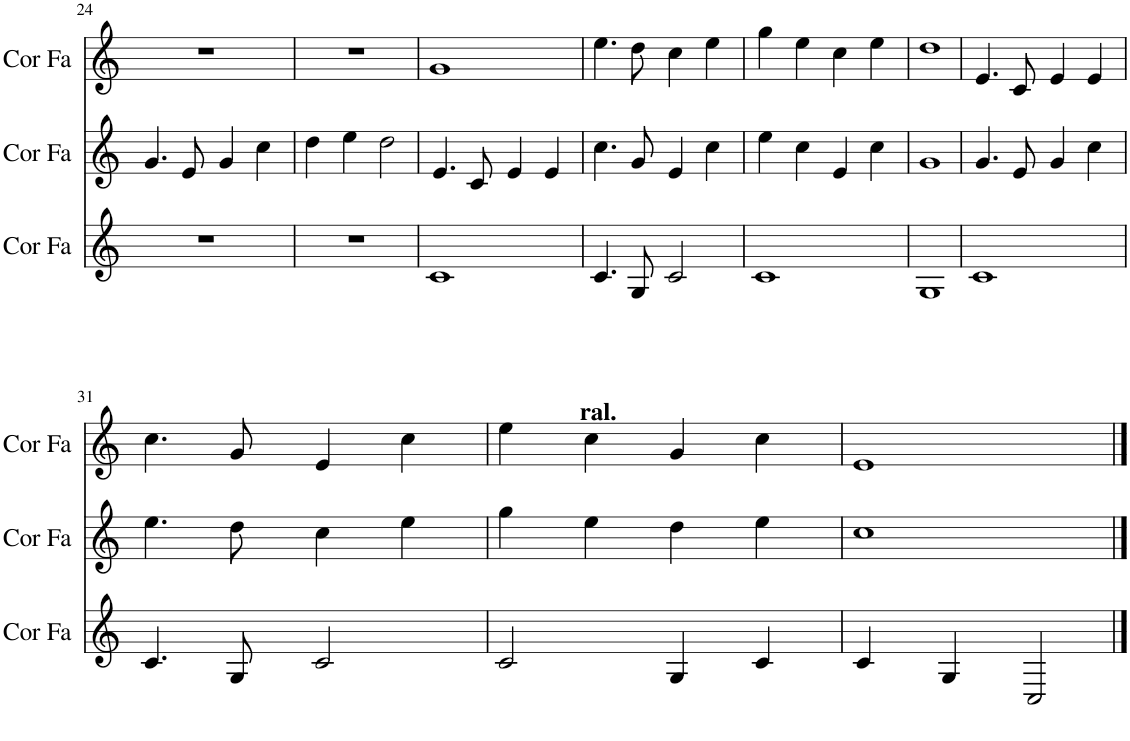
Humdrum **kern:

**kern	**kern	**kern
*part3	*part2	*part1
*staff3	*staff2	*staff1
*I"Cor en Fa	*I"Cor en Fa	*I"Cor en Fa
*I'Cor Fa	*I'Cor Fa	*I'Cor Fa
!!LO:PB:g=z
*clefG2	*clefG2	*clefG2
*Trd4c7	*Trd4c7	*Trd4c7
*k[]	*k[]	*k[]
*M4/4	*M4/4	*M4/4
=24	=24	=24
1r	4.g/	1r
.	8e/	.
.	4g/	.
.	4cc\	.
=25	=25	=25
1r	4dd\	1r
.	4ee\	.
.	2dd\	.
=26	=26	=26
1c	4.e/	1g
.	8c/	.
.	4e/	.
.	4e/	.
=27	=27	=27
4.c/	4.cc\	4.ee\
8G/	8g/	8dd\
2c/	4e/	4cc\
.	4cc\	4ee\
=28	=28	=28
1c	4ee\	4gg\
.	4cc\	4ee\
.	4e/	4cc\
.	4cc\	4ee\
=29	=29	=29
1G	1g	1dd
=30	=30	=30
1c	4.g/	4.e/
.	8e/	8c/
.	4g/	4e/
.	4cc\	4e/
!!LO:LB:g=z
=31	=31	=31
4.c/	4.ee\	4.cc\
8G/	8dd\	8g/
2c/	4cc\	4e/
.	4ee\	4cc\
=32	=32	=32
2c/	4gg\	4ee\
!	!	!LO:TX:a:B:t=ral.
.	4ee\	4cc\
4G/	4dd\	4g/
4c/	4ee\	4cc\
=33	=33	=33
4c/	1cc	1e
4G/	.	.
2C/	.	.
==	==	==
*-	*-	*-
